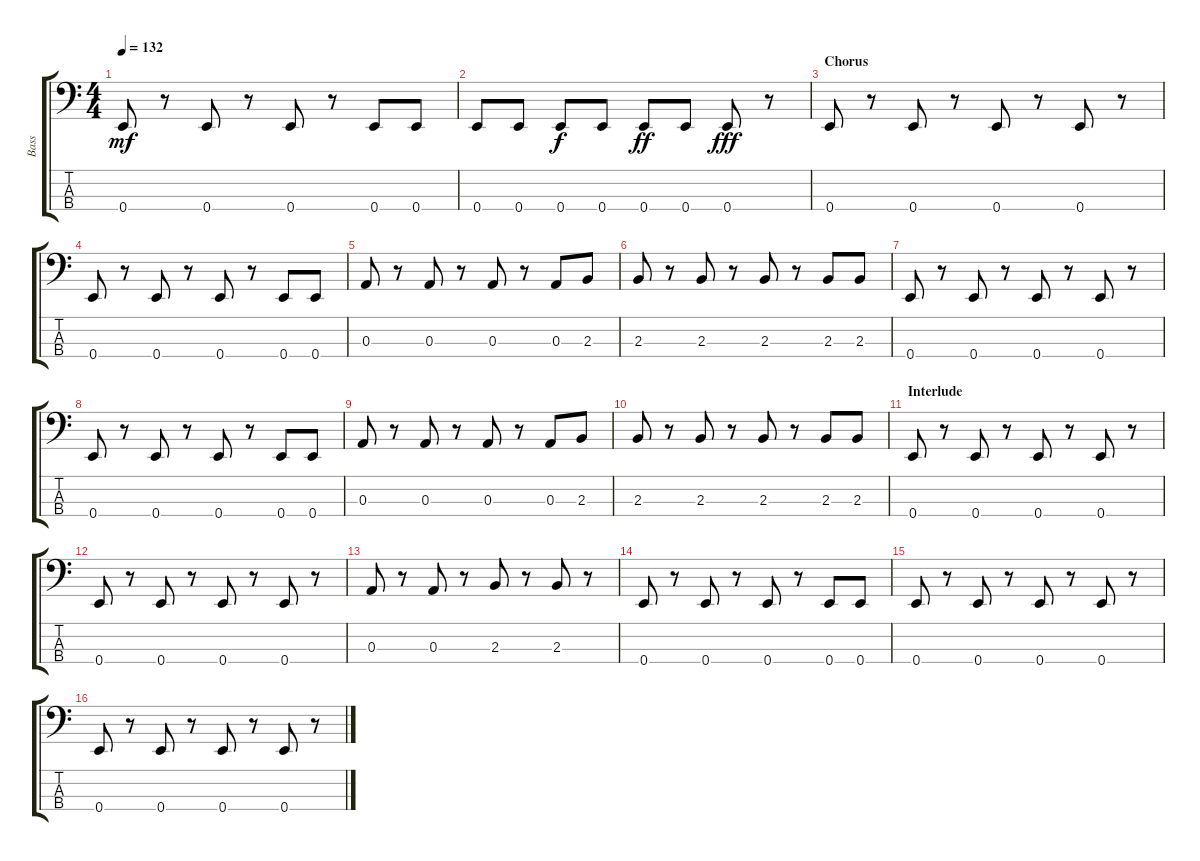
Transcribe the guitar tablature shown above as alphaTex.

\track ("Bass" "Bass") {instrument electricbassfinger}
\staff {score tabs}
\tuning (G2 D2 A1 E1) {hide}
\ts (4 4)
\tempo 132
\clef f4
\ks c
0.4.8{dy mf} r.8 0.4.8 r.8 0.4.8 r.8 0.4.8 0.4.8 |
0.4.8 0.4.8 0.4.8{dy f} 0.4.8 0.4.8{dy ff} 0.4.8 0.4.8{dy fff} r.8 |
\section ("" "Chorus")
0.4.8 r.8 0.4.8 r.8 0.4.8 r.8 0.4.8 r.8 |
0.4.8 r.8 0.4.8 r.8 0.4.8 r.8 0.4.8 0.4.8 |
0.3.8 r.8 0.3.8 r.8 0.3.8 r.8 0.3.8 2.3.8 |
2.3.8 r.8 2.3.8 r.8 2.3.8 r.8 2.3.8 2.3.8 |
0.4.8 r.8 0.4.8 r.8 0.4.8 r.8 0.4.8 r.8 |
0.4.8 r.8 0.4.8 r.8 0.4.8 r.8 0.4.8 0.4.8 |
0.3.8 r.8 0.3.8 r.8 0.3.8 r.8 0.3.8 2.3.8 |
2.3.8 r.8 2.3.8 r.8 2.3.8 r.8 2.3.8 2.3.8 |
\section ("" "Interlude")
0.4.8 r.8 0.4.8 r.8 0.4.8 r.8 0.4.8 r.8 |
0.4.8 r.8 0.4.8 r.8 0.4.8 r.8 0.4.8 r.8 |
0.3.8 r.8 0.3.8 r.8 2.3.8 r.8 2.3.8 r.8 |
0.4.8 r.8 0.4.8 r.8 0.4.8 r.8 0.4.8 0.4.8 |
0.4.8 r.8 0.4.8 r.8 0.4.8 r.8 0.4.8 r.8 |
0.4.8 r.8 0.4.8 r.8 0.4.8 r.8 0.4.8 r.8
